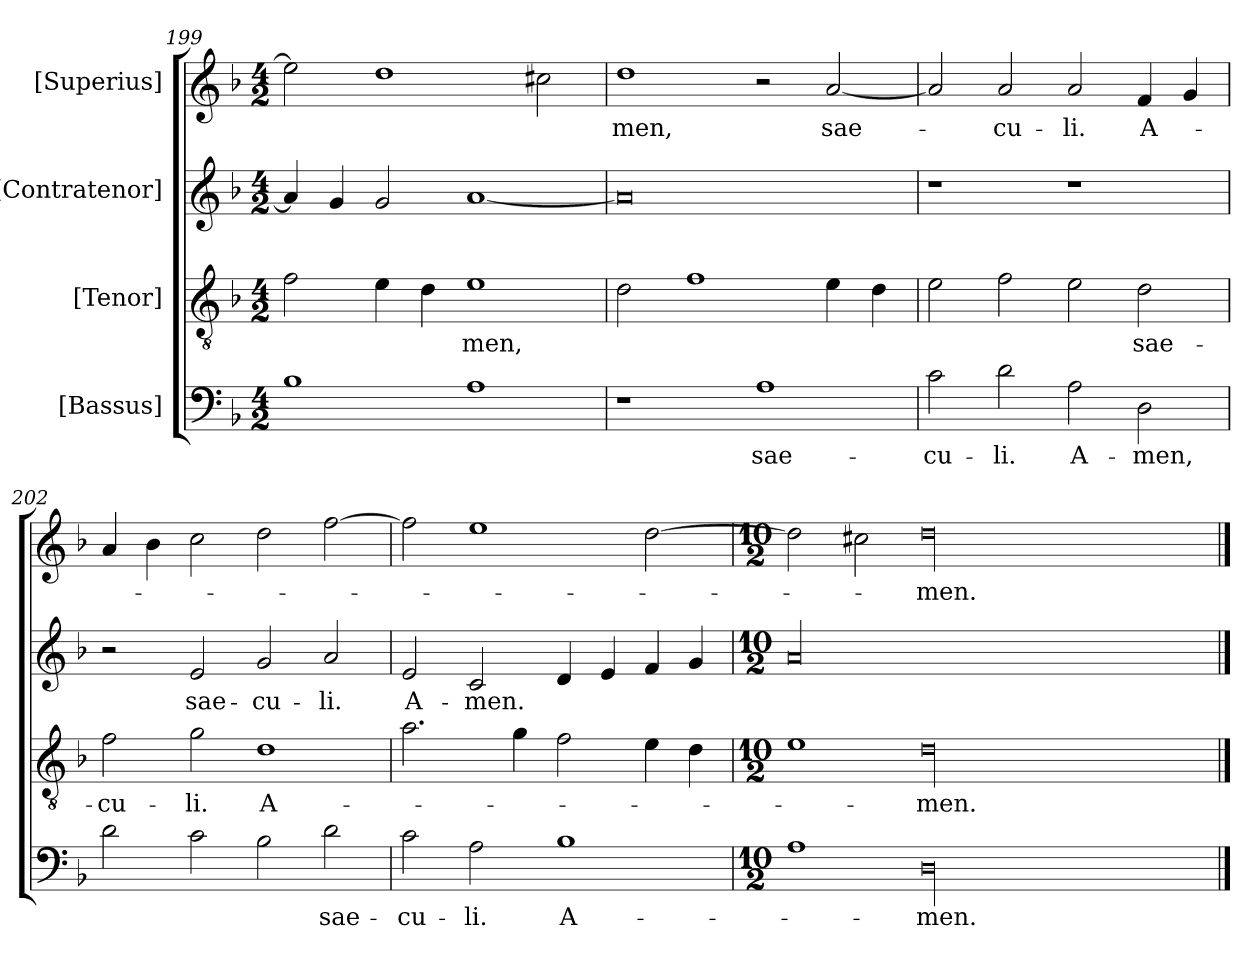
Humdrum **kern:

**kern	**text	**kern	**text	**kern	**text	**kern	**text
*part4	*part4	*part3	*part3	*part2	*part2	*part1	*part1
*staff4	*staff4	*staff3	*staff3	*staff2	*staff2	*staff1	*staff1
*I"[Bassus]	*	*I"[Tenor]	*	*I"[Contratenor]	*	*I"[Superius]	*
*clefF4	*	*clefGv2	*	*clefG2	*	*clefG2	*
*k[b-]	*	*k[b-]	*	*k[b-]	*	*k[b-]	*
*M4/2	*	*M4/2	*	*M4/2	*	*M4/2	*
=199	=199	=199	=199	=199	=199	=199	=199
1B-\	.	2f\	.	4a/]	.	2ee\]	.
.	.	.	.	4g/	.	.	.
.	.	4e\	.	2g/	.	1dd\	.
.	.	4d\	.	.	.	.	.
1A\	.	1e\	-men,	[1a/	.	.	.
.	.	.	.	.	.	2cc#X\	.
=200	=200	=200	=200	=200	=200	=200	=200
1r	.	2d\	.	0a/]	.	1dd\	-men,
.	.	1f\	.	.	.	.	.
1A\	sae-	.	.	.	.	2r	.
.	.	4e\	.	.	.	[2a/	sae-
.	.	4d\	.	.	.	.	.
=201	=201	=201	=201	=201	=201	=201	=201
2c\	-cu-	2e\	.	1r	.	2a/]	.
2d\	-li.	2f\	.	.	.	2a/	-cu-
2A\	A-	2e\	.	1r	.	2a/	-li.
2D\	-men,	2d\	sae-	.	.	4f/	A-
.	.	.	.	.	.	4g/	.
=202	=202	=202	=202	=202	=202	=202	=202
2d\	.	2f\	-cu-	2r	.	4a/	.
.	.	.	.	.	.	4b-\	.
2c\	.	2g\	-li.	2e/	sae-	2cc\	.
2B-\	.	1d\	A-	2g/	-cu-	2dd\	.
2d\	sae-	.	.	2a/	-li.	[2ff\	.
=203	=203	=203	=203	=203	=203	=203	=203
2c\	-cu-	2.a\	.	2e/	A-	2ff\]	.
2A\	-li.	.	.	2c/	-men.	1ee\	.
.	.	4g\	.	.	.	.	.
1B-\	A-	2f\	.	4d/	.	.	.
.	.	.	.	4e/	.	.	.
.	.	4e\	.	4f/	.	[2dd\	.
.	.	4d\	.	4g/	.	.	.
=204	=204	=204	=204	=204	=204	=204	=204
*M10/2	*	*M10/2	*	*M10/2	*	*M10/2	*
1A\	.	1e\	.	00a/	.	2dd\]	.
.	.	.	.	.	.	2cc#X\	.
00D\	-men.	00d\	-men.	.	.	00dd\	-men.
.	.	.	.	1ryy	.	.	.
==	==	==	==	==	==	==	==
*-	*-	*-	*-	*-	*-	*-	*-
